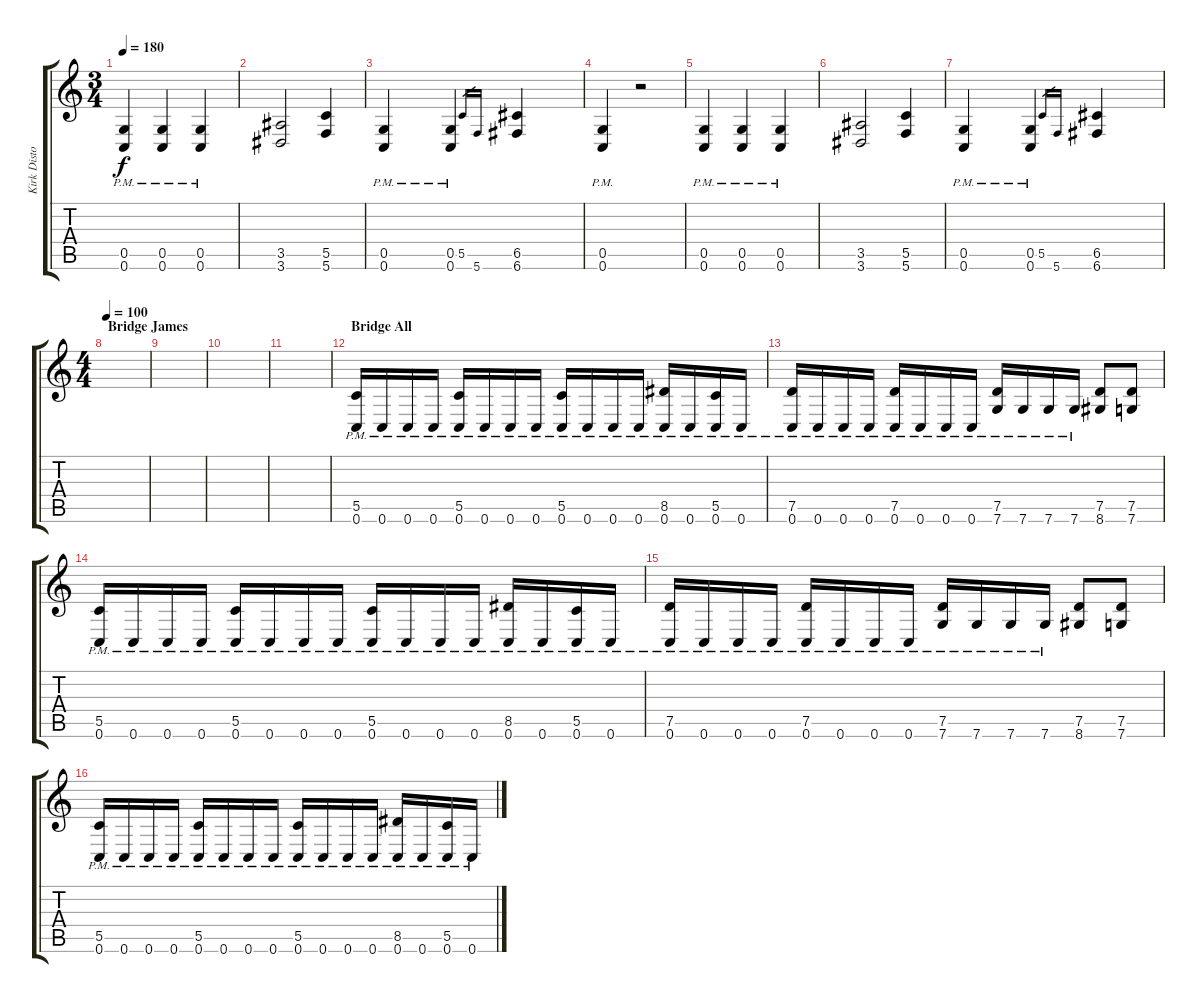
\track ("Kirk Distortion" "Kirk Disto") {instrument distortionguitar}
\staff {score tabs}
\tuning (D4 A3 F3 C3 G2 C2) {hide}
\ts (3 4)
\tempo 180
\clef g2
\ks c
(0.5{pm} 0.6{pm}).4{dy f} (0.5{pm} 0.6{pm}).4 (0.5{pm} 0.6{pm}).4 |
(3.5 3.6).2 (5.5 5.6).4 |
(0.5{pm} 0.6{pm}).4 (0.5{pm} 0.6{pm}).4 5.5.16{gr} 5.6.16{gr} (6.5 6.6).4 |
(0.5{pm} 0.6{pm}).4 r.2 |
(0.5{pm} 0.6{pm}).4 (0.5{pm} 0.6{pm}).4 (0.5{pm} 0.6{pm}).4 |
(3.5 3.6).2 (5.5 5.6).4 |
(0.5{pm} 0.6{pm}).4 (0.5{pm} 0.6{pm}).4 5.5.16{gr} 5.6.16{gr} (6.5 6.6).4 |
\ts (4 4)
\section ("" "Bridge James")
\tempo 100
|
|
|
|
\section ("" "Bridge All")
(5.5{pm} 0.6{pm}).16 0.6{pm}.16 0.6{pm}.16 0.6{pm}.16 (5.5{pm} 0.6{pm}).16 0.6{pm}.16 0.6{pm}.16 0.6{pm}.16 (5.5{pm} 0.6{pm}).16 0.6{pm}.16 0.6{pm}.16 0.6{pm}.16 (8.5{pm} 0.6{pm}).16 0.6{pm}.16 (5.5{pm} 0.6{pm}).16 0.6{pm}.16 |
(7.5{pm} 0.6{pm}).16 0.6{pm}.16 0.6{pm}.16 0.6{pm}.16 (7.5{pm} 0.6{pm}).16 0.6{pm}.16 0.6{pm}.16 0.6{pm}.16 (7.5{pm} 7.6{pm}).16 7.6{pm}.16 7.6{pm}.16 7.6{pm}.16 (7.5 8.6).8 (7.5 7.6).8 |
(5.5{pm} 0.6{pm}).16 0.6{pm}.16 0.6{pm}.16 0.6{pm}.16 (5.5{pm} 0.6{pm}).16 0.6{pm}.16 0.6{pm}.16 0.6{pm}.16 (5.5{pm} 0.6{pm}).16 0.6{pm}.16 0.6{pm}.16 0.6{pm}.16 (8.5{pm} 0.6{pm}).16 0.6{pm}.16 (5.5{pm} 0.6{pm}).16 0.6{pm}.16 |
(7.5{pm} 0.6{pm}).16 0.6{pm}.16 0.6{pm}.16 0.6{pm}.16 (7.5{pm} 0.6{pm}).16 0.6{pm}.16 0.6{pm}.16 0.6{pm}.16 (7.5{pm} 7.6{pm}).16 7.6{pm}.16 7.6{pm}.16 7.6{pm}.16 (7.5 8.6).8 (7.5 7.6).8 |
(5.5{pm} 0.6{pm}).16 0.6{pm}.16 0.6{pm}.16 0.6{pm}.16 (5.5{pm} 0.6{pm}).16 0.6{pm}.16 0.6{pm}.16 0.6{pm}.16 (5.5{pm} 0.6{pm}).16 0.6{pm}.16 0.6{pm}.16 0.6{pm}.16 (8.5{pm} 0.6{pm}).16 0.6{pm}.16 (5.5{pm} 0.6{pm}).16 0.6{pm}.16
